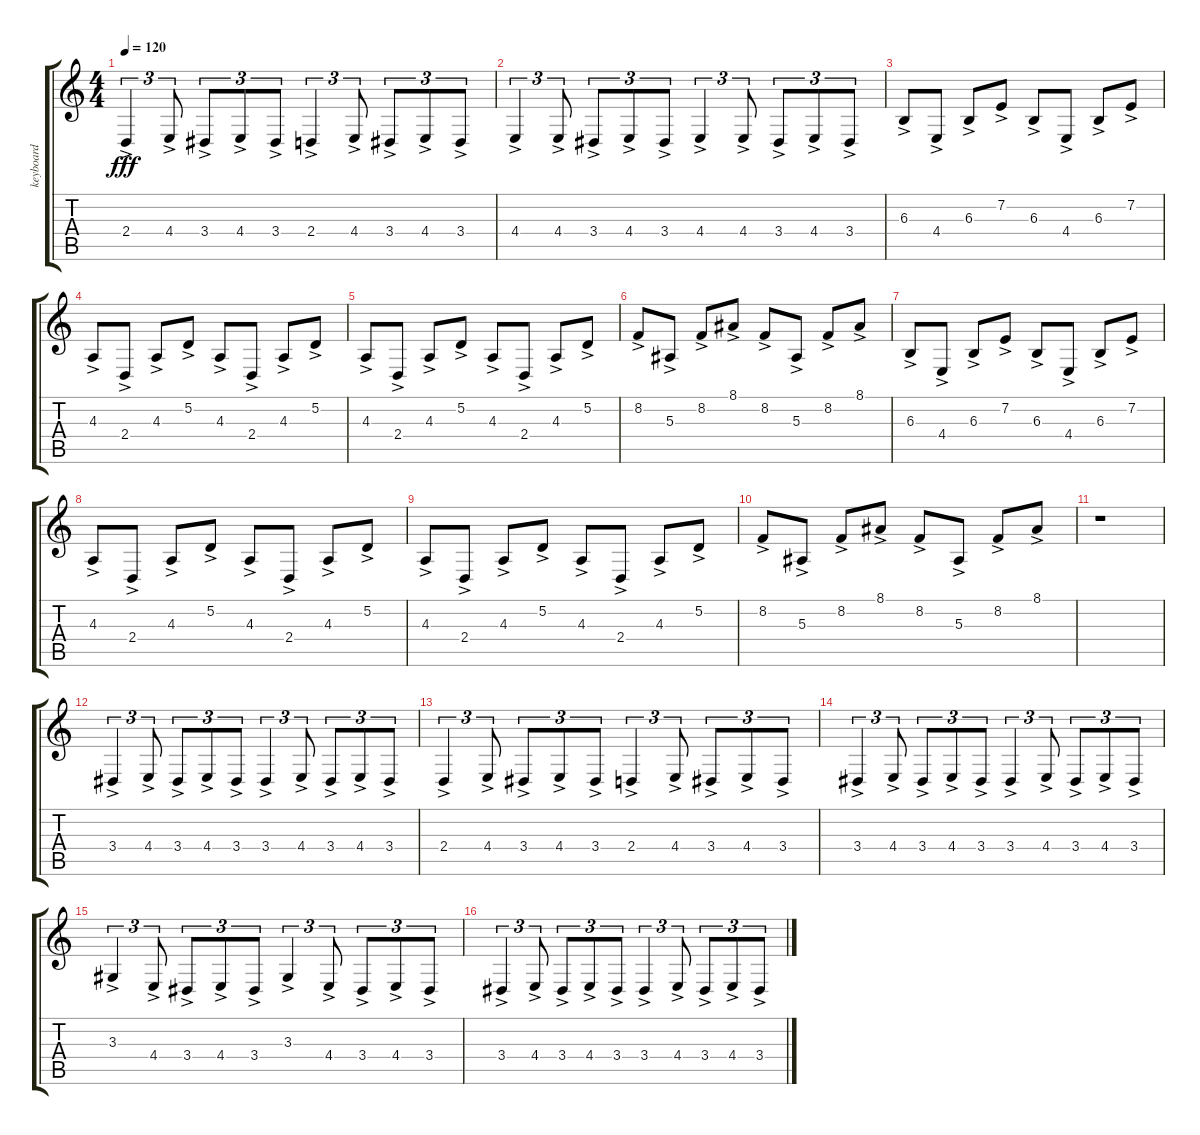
\track ("keyboard" "keyboard") {instrument fx7echoes}
\staff {score tabs}
\tuning (D4 A3 F3 C3 G2 D2) {hide}
\ts (4 4)
\tempo 120
\clef g2
\ks c
2.4{ac}.4{tu (3 2) dy fff} 4.4{ac}.8{tu (3 2)} 3.4{ac}.8{tu (3 2)} 4.4{ac}.8{tu (3 2)} 3.4{ac}.8{tu (3 2)} 2.4{ac}.4{tu (3 2)} 4.4{ac}.8{tu (3 2)} 3.4{ac}.8{tu (3 2)} 4.4{ac}.8{tu (3 2)} 3.4{ac}.8{tu (3 2)} |
4.4{ac}.4{tu (3 2)} 4.4{ac}.8{tu (3 2)} 3.4{ac}.8{tu (3 2)} 4.4{ac}.8{tu (3 2)} 3.4{ac}.8{tu (3 2)} 4.4{ac}.4{tu (3 2)} 4.4{ac}.8{tu (3 2)} 3.4{ac}.8{tu (3 2)} 4.4{ac}.8{tu (3 2)} 3.4{ac}.8{tu (3 2)} |
6.3{ac}.8 4.4{ac}.8 6.3{ac}.8 7.2{ac}.8 6.3{ac}.8 4.4{ac}.8 6.3{ac}.8 7.2{ac}.8 |
4.3{ac}.8 2.4{ac}.8 4.3{ac}.8 5.2{ac}.8 4.3{ac}.8 2.4{ac}.8 4.3{ac}.8 5.2{ac}.8 |
4.3{ac}.8 2.4{ac}.8 4.3{ac}.8 5.2{ac}.8 4.3{ac}.8 2.4{ac}.8 4.3{ac}.8 5.2{ac}.8 |
8.2{ac}.8 5.3{ac}.8 8.2{ac}.8 8.1{ac}.8 8.2{ac}.8 5.3{ac}.8 8.2{ac}.8 8.1{ac}.8 |
6.3{ac}.8 4.4{ac}.8 6.3{ac}.8 7.2{ac}.8 6.3{ac}.8 4.4{ac}.8 6.3{ac}.8 7.2{ac}.8 |
4.3{ac}.8 2.4{ac}.8 4.3{ac}.8 5.2{ac}.8 4.3{ac}.8 2.4{ac}.8 4.3{ac}.8 5.2{ac}.8 |
4.3{ac}.8 2.4{ac}.8 4.3{ac}.8 5.2{ac}.8 4.3{ac}.8 2.4{ac}.8 4.3{ac}.8 5.2{ac}.8 |
8.2{ac}.8 5.3{ac}.8 8.2{ac}.8 8.1{ac}.8 8.2{ac}.8 5.3{ac}.8 8.2{ac}.8 8.1{ac}.8 |
r.1 |
3.4{ac}.4{tu (3 2)} 4.4{ac}.8{tu (3 2)} 3.4{ac}.8{tu (3 2)} 4.4{ac}.8{tu (3 2)} 3.4{ac}.8{tu (3 2)} 3.4{ac}.4{tu (3 2)} 4.4{ac}.8{tu (3 2)} 3.4{ac}.8{tu (3 2)} 4.4{ac}.8{tu (3 2)} 3.4{ac}.8{tu (3 2)} |
2.4{ac}.4{tu (3 2)} 4.4{ac}.8{tu (3 2)} 3.4{ac}.8{tu (3 2)} 4.4{ac}.8{tu (3 2)} 3.4{ac}.8{tu (3 2)} 2.4{ac}.4{tu (3 2)} 4.4{ac}.8{tu (3 2)} 3.4{ac}.8{tu (3 2)} 4.4{ac}.8{tu (3 2)} 3.4{ac}.8{tu (3 2)} |
3.4{ac}.4{tu (3 2)} 4.4{ac}.8{tu (3 2)} 3.4{ac}.8{tu (3 2)} 4.4{ac}.8{tu (3 2)} 3.4{ac}.8{tu (3 2)} 3.4{ac}.4{tu (3 2)} 4.4{ac}.8{tu (3 2)} 3.4{ac}.8{tu (3 2)} 4.4{ac}.8{tu (3 2)} 3.4{ac}.8{tu (3 2)} |
3.3{ac}.4{tu (3 2)} 4.4{ac}.8{tu (3 2)} 3.4{ac}.8{tu (3 2)} 4.4{ac}.8{tu (3 2)} 3.4{ac}.8{tu (3 2)} 3.3{ac}.4{tu (3 2)} 4.4{ac}.8{tu (3 2)} 3.4{ac}.8{tu (3 2)} 4.4{ac}.8{tu (3 2)} 3.4{ac}.8{tu (3 2)} |
3.4{ac}.4{tu (3 2)} 4.4{ac}.8{tu (3 2)} 3.4{ac}.8{tu (3 2)} 4.4{ac}.8{tu (3 2)} 3.4{ac}.8{tu (3 2)} 3.4{ac}.4{tu (3 2)} 4.4{ac}.8{tu (3 2)} 3.4{ac}.8{tu (3 2)} 4.4{ac}.8{tu (3 2)} 3.4{ac}.8{tu (3 2)}
